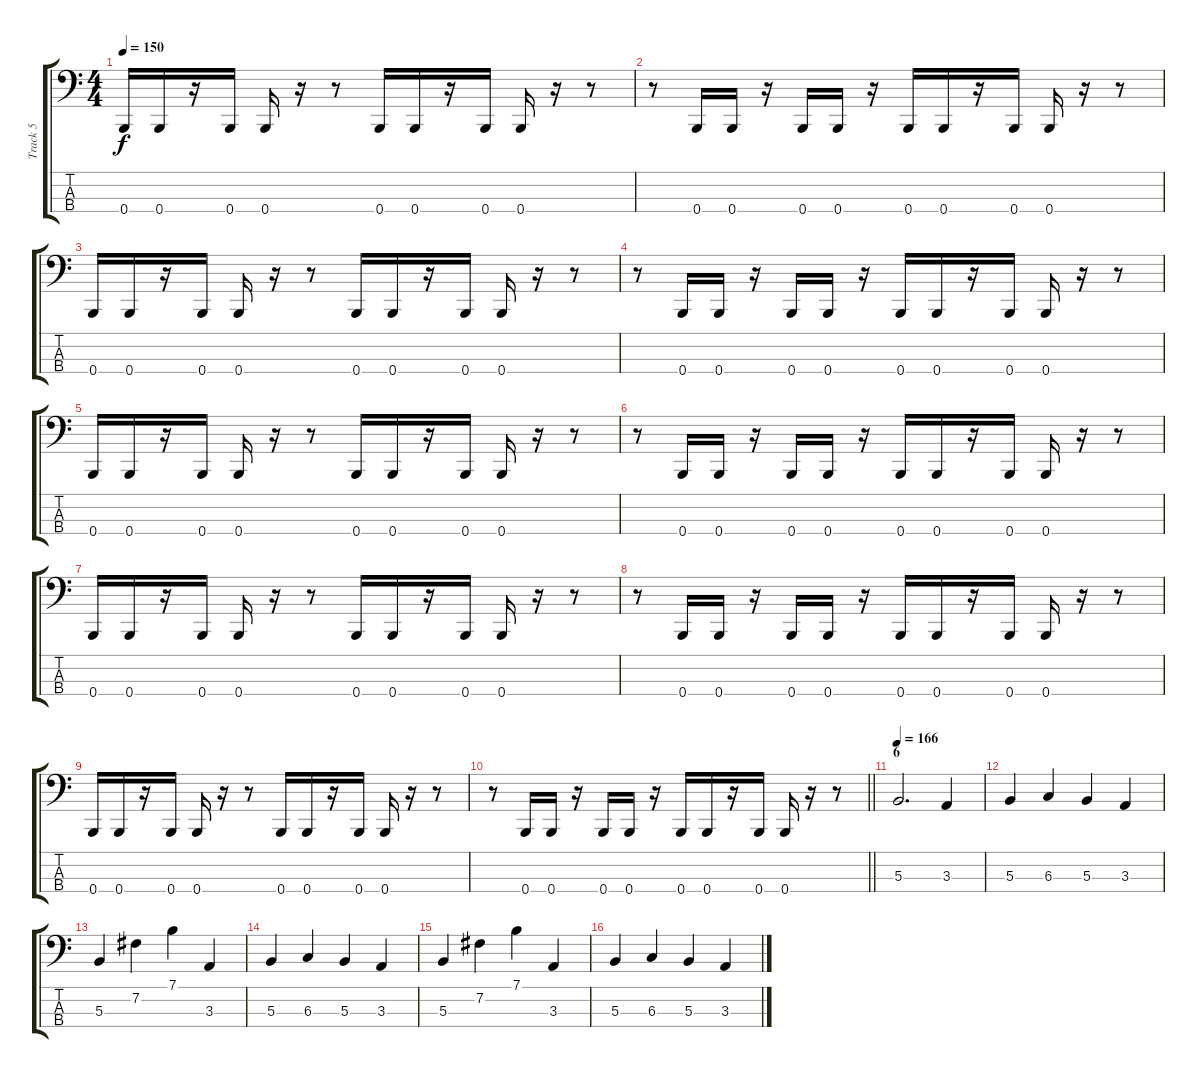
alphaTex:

\track ("Track 5" "Track 5") {instrument electricbasspick}
\staff {score tabs}
\tuning (E2 B1 Gb1 B0) {hide}
\ts (4 4)
\tempo 150
\clef f4
\ks c
0.4.16{dy f} 0.4.16 r.16 0.4.16 0.4.16 r.16 r.8 0.4.16 0.4.16 r.16 0.4.16 0.4.16 r.16 r.8 |
r.8 0.4.16 0.4.16 r.16 0.4.16 0.4.16 r.16 0.4.16 0.4.16 r.16 0.4.16 0.4.16 r.16 r.8 |
0.4.16 0.4.16 r.16 0.4.16 0.4.16 r.16 r.8 0.4.16 0.4.16 r.16 0.4.16 0.4.16 r.16 r.8 |
r.8 0.4.16 0.4.16 r.16 0.4.16 0.4.16 r.16 0.4.16 0.4.16 r.16 0.4.16 0.4.16 r.16 r.8 |
0.4.16 0.4.16 r.16 0.4.16 0.4.16 r.16 r.8 0.4.16 0.4.16 r.16 0.4.16 0.4.16 r.16 r.8 |
r.8 0.4.16 0.4.16 r.16 0.4.16 0.4.16 r.16 0.4.16 0.4.16 r.16 0.4.16 0.4.16 r.16 r.8 |
0.4.16 0.4.16 r.16 0.4.16 0.4.16 r.16 r.8 0.4.16 0.4.16 r.16 0.4.16 0.4.16 r.16 r.8 |
r.8 0.4.16 0.4.16 r.16 0.4.16 0.4.16 r.16 0.4.16 0.4.16 r.16 0.4.16 0.4.16 r.16 r.8 |
0.4.16 0.4.16 r.16 0.4.16 0.4.16 r.16 r.8 0.4.16 0.4.16 r.16 0.4.16 0.4.16 r.16 r.8 |
\barLineRight lightlight
r.8 0.4.16 0.4.16 r.16 0.4.16 0.4.16 r.16 0.4.16 0.4.16 r.16 0.4.16 0.4.16 r.16 r.8 |
\section ("" "6")
\tempo 166
5.3.2{d} 3.3.4 |
5.3.4 6.3.4 5.3.4 3.3.4 |
5.3.4 7.2.4 7.1.4 3.3.4 |
5.3.4 6.3.4 5.3.4 3.3.4 |
5.3.4 7.2.4 7.1.4 3.3.4 |
5.3.4 6.3.4 5.3.4 3.3.4
